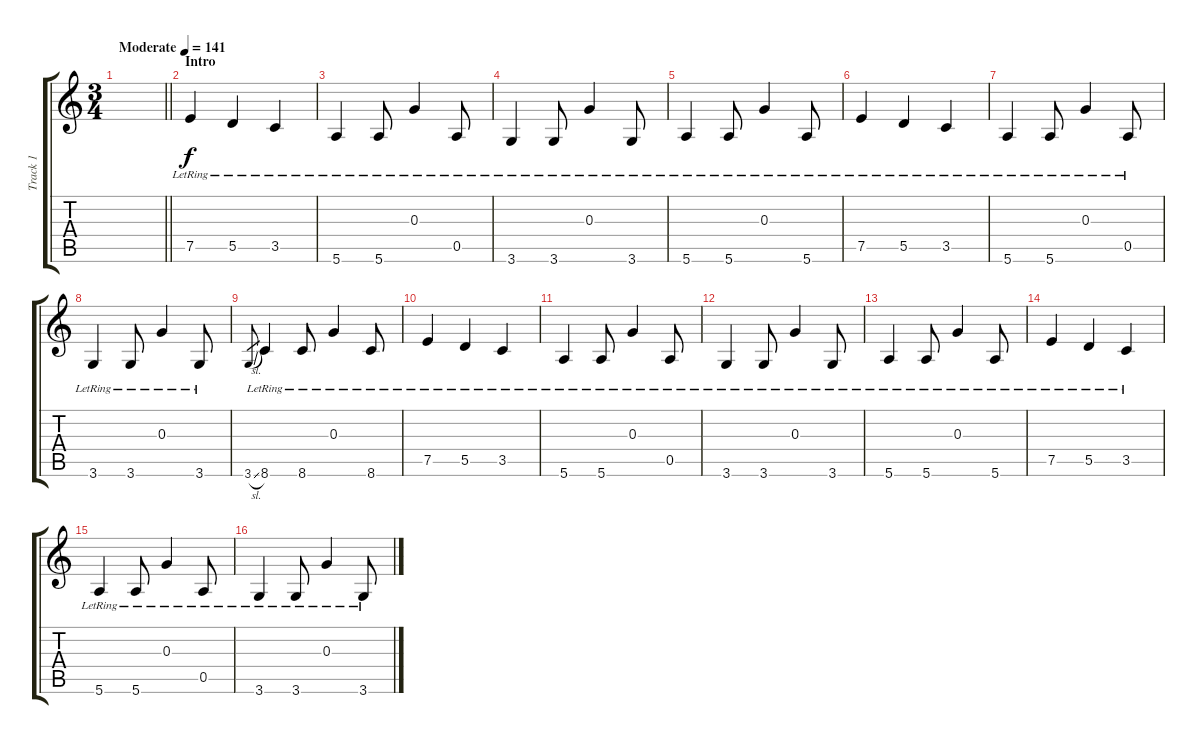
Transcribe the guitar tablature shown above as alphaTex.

\track ("Track 1" "Track 1") {instrument electricguitarjazz}
\staff {score tabs}
\tuning (E4 B3 G3 D3 A2 E2) {hide}
\ts (3 4)
\tempo (141 "Moderate")
\clef g2
\barLineRight lightlight
\ks c
|
\section ("" "Intro")
7.5{lr}.4 5.5{lr}.4 3.5{lr}.4 |
5.6{lr}.4 5.6{lr}.8 0.3{lr}.4 0.5{lr}.8 |
3.6{lr}.4 3.6{lr}.8 0.3{lr}.4 3.6{lr}.8 |
5.6{lr}.4 5.6{lr}.8 0.3{lr}.4 5.6{lr}.8 |
7.5{lr}.4 5.5{lr}.4 3.5{lr}.4 |
5.6{lr}.4 5.6{lr}.8 0.3{lr}.4 0.5{lr}.8 |
3.6{lr}.4 3.6{lr}.8 0.3{lr}.4 3.6{lr}.8 |
3.6{sl}.8{gr} 8.6{lr}.4 8.6{lr}.8 0.3{lr}.4 8.6{lr}.8 |
7.5{lr}.4 5.5{lr}.4 3.5{lr}.4 |
5.6{lr}.4 5.6{lr}.8 0.3{lr}.4 0.5{lr}.8 |
3.6{lr}.4 3.6{lr}.8 0.3{lr}.4 3.6{lr}.8 |
5.6{lr}.4 5.6{lr}.8 0.3{lr}.4 5.6{lr}.8 |
7.5{lr}.4 5.5{lr}.4 3.5{lr}.4 |
5.6{lr}.4 5.6{lr}.8 0.3{lr}.4 0.5{lr}.8 |
3.6{lr}.4 3.6{lr}.8 0.3{lr}.4 3.6{lr}.8
